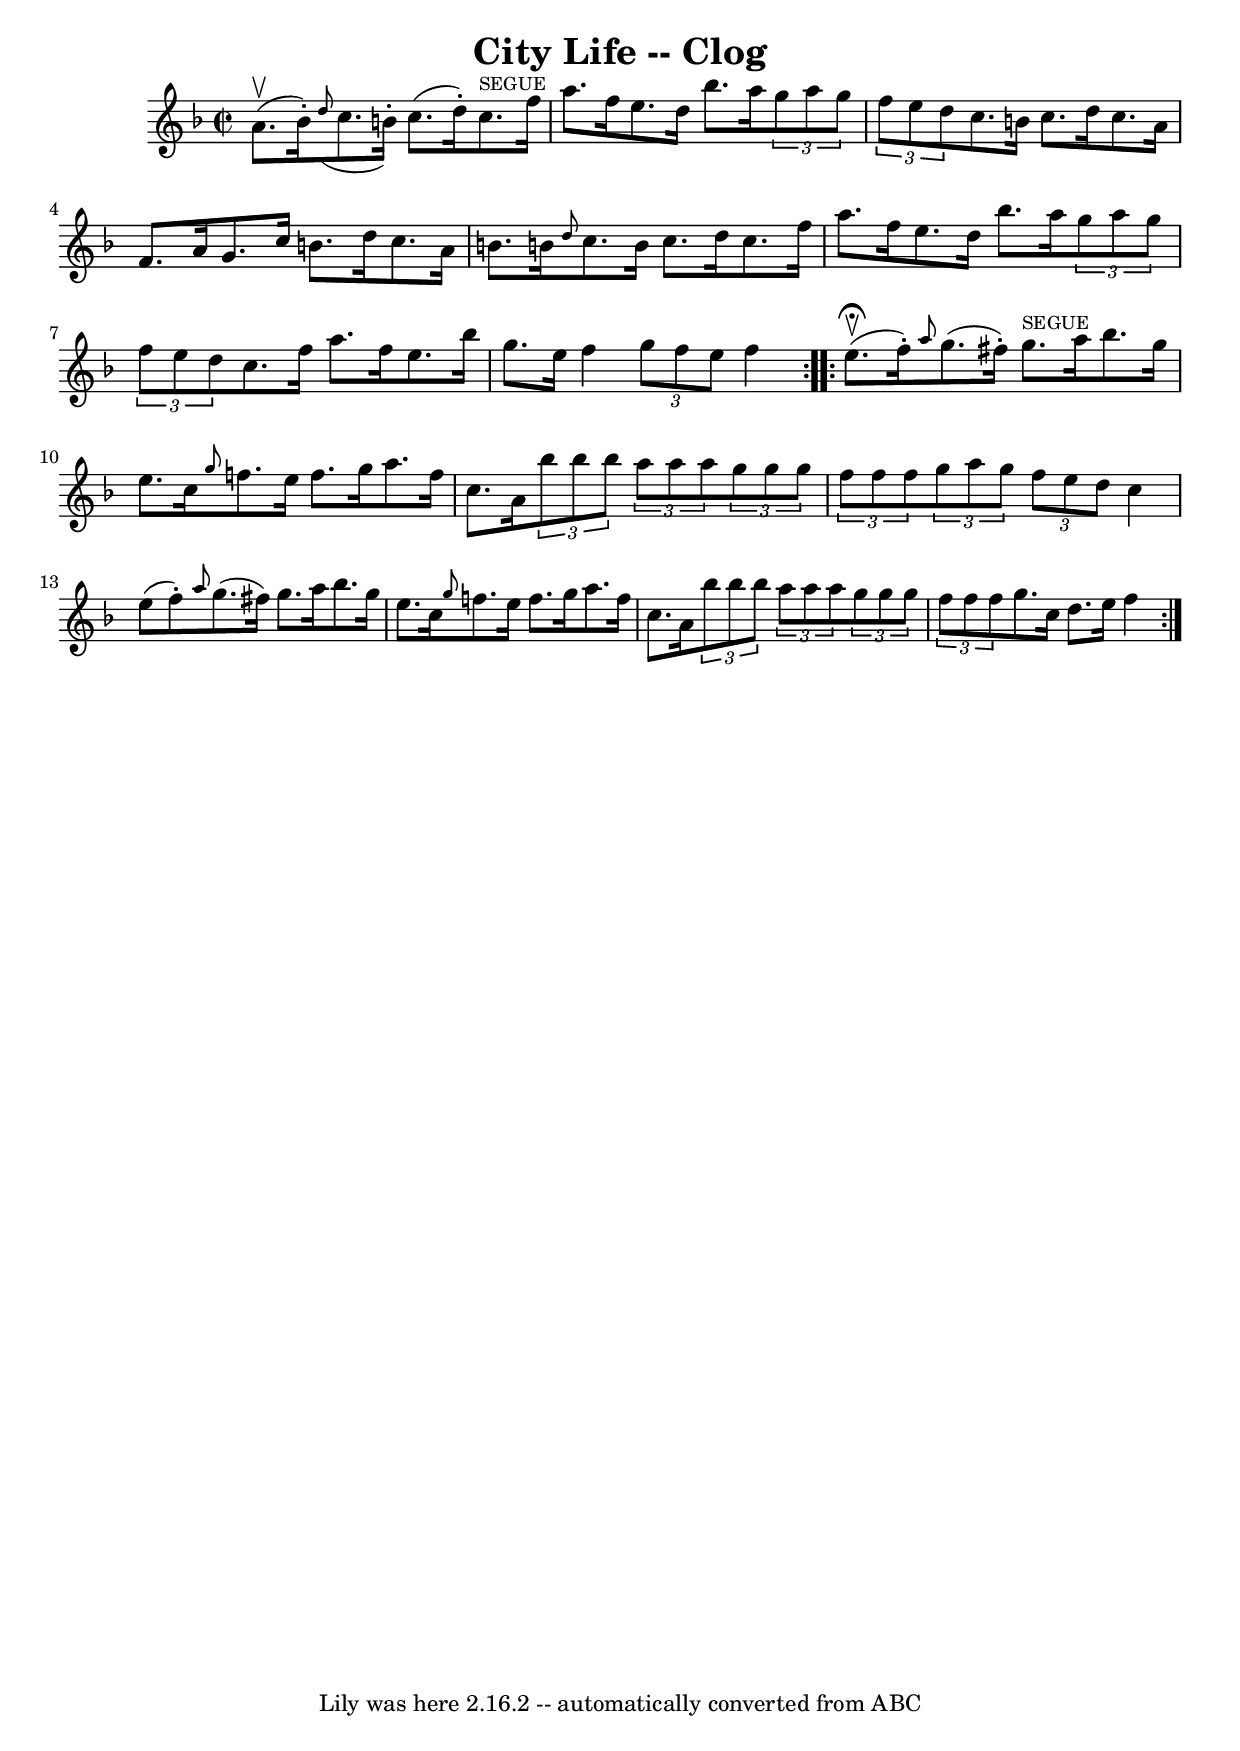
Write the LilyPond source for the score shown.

\version "2.16.2"
\include "Mammoth.ily"
\header {
  %% book = "Ryan's Mammoth Collection"
  crossRefNumber = "1"
  footnotes = ""
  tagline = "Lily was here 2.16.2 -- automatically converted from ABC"
  title = "City Life -- Clog"

}
voicedefault =  {



  \repeat volta 2 {

    \override Staff.TimeSignature #'style = #'C
    \time 2/2 
    \key f \major
    a'8.^\upbow(bes'16-.) |
    \grace {    
      d''8 (
    } c''8. b'16-.) c''8. (d''16-.) c''8.^\segue   
    f''16 a''8. f''16  |
    e''8. d''16 bes''8. a''16    
    \times 2/3 { g''8 a''8 g''8  
	       } \times 2/3 { f''8 e''8 d''8  
			    } 
    |
    c''8. b'16 c''8. d''16 c''8. a'16 f'8. a'16  
    |
    g'8. c''16 b'8. d''16 c''8. a'16 b'8. b'!16  
    |
    \grace { d''8  
	   } c''8. b'16 c''8. d''16 c''8.    
    f''16 a''8. f''16  |
    e''8. d''16 bes''8. a''16    
    \times 2/3 { g''8 a''8 g''8  
	       }   \times 2/3 { f''8 e''8 d''8  
			      } 
    |
    c''8. f''16 a''8. f''16 e''8. bes''16 g''8.    
    e''16  |
    f''4  \times 2/3 { g''8 f''8 e''8  
		     } f''4    
  }     

  \repeat volta 2 {
    e''8.^\fermata^\upbow(f''16-.) |
    \grace {    
      a''8  
    } g''8. (fis''16-.) g''8.^\segue a''16 bes''8. g''16  
    e''8. c''16  |
    \grace { g''8  
	   } f''!8. e''16 f''8.    
    g''16 a''8. f''16 c''8. a'16  |
    \times 2/3 { bes''8    
		 bes''8 bes''8  
	       } \times 2/3 { a''8 a''8 a''8  
			    }   \times 2/3 {   
			      g''8 g''8 g''8  
			    } \times 2/3 { f''8 f''8 f''8  
					 } |
    
    \times 2/3 { g''8 a''8 g''8  
	       } \times 2/3 { f''8 e''8 d''8  
			    }   
    c''4 e''8 (f''8-.) |
    \grace { a''8  
	   } g''8. (
    fis''16) g''8. a''16 bes''8. g''16 e''8. c''16  |
    
    \grace { g''8  
	   } f''!8. e''16 f''8. g''16 a''8. f''16    
    c''8. a'16  |
    \times 2/3 { bes''8 bes''8 bes''8  
	       } 
    \times 2/3 { a''8 a''8 a''8  
	       }   \times 2/3 { g''8 g''8 g''8  
			      } 
    \times 2/3 { f''8 f''8 f''8  
	       } |
    g''8. c''16 d''8.    
    e''16 f''4  
  }   

}

\score{
  <<

    \context Staff="default"
    {
      \voicedefault 
      
    }

  >>
  \layout {
    
  }
  \midi {
  }

}
